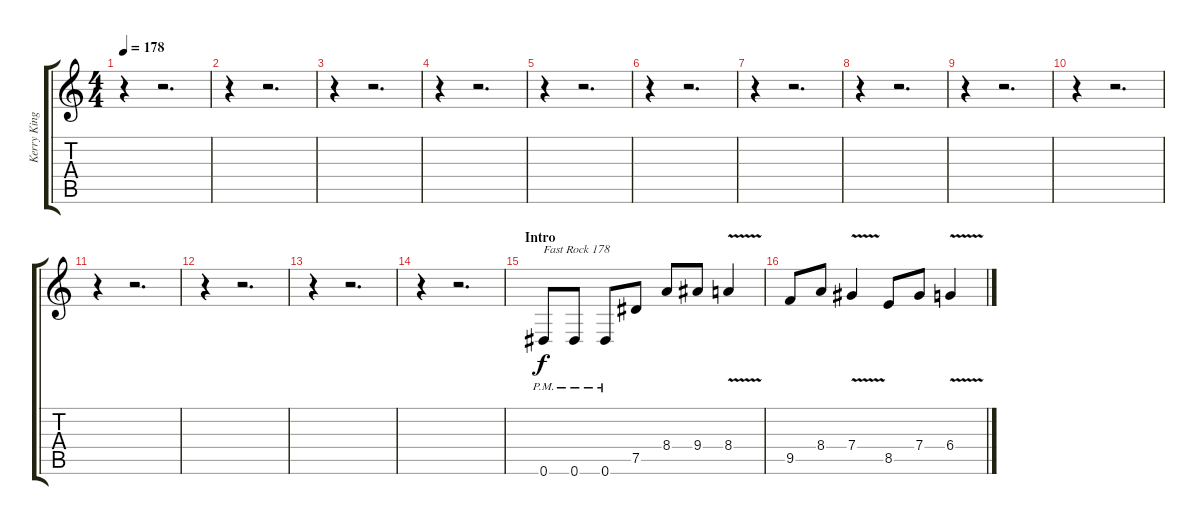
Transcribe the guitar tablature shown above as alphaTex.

\track ("Kerry King" "Kerry King") {instrument distortionguitar}
\staff {score tabs}
\tuning (Eb4 Bb3 Gb3 Db3 Ab2 Eb2) {hide}
\ts (4 4)
\tempo 178
\clef g2
\ks c
r.4{dy f} r.2{d} |
r.4 r.2{d} |
r.4 r.2{d} |
r.4 r.2{d} |
r.4 r.2{d} |
r.4 r.2{d} |
r.4 r.2{d} |
r.4 r.2{d} |
r.4 r.2{d} |
r.4 r.2{d} |
r.4 r.2{d} |
r.4 r.2{d} |
r.4 r.2{d} |
r.4 r.2{d} |
\section ("" "Intro")
0.6{pm}.8{txt "Fast Rock 178"} 0.6{pm}.8 0.6{pm}.8 7.5.8 8.4.8 9.4.8 8.4{v}.4 |
9.5.8 8.4.8 7.4{v}.4 8.5.8 7.4.8 6.4{v}.4
